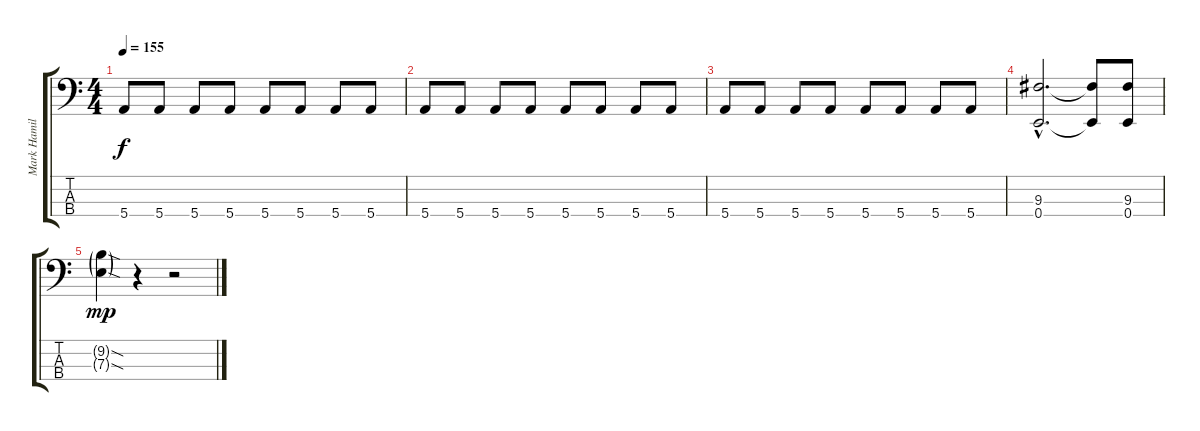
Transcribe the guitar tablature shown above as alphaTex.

\track ("Mark Hamilton" "Mark Hamil") {instrument electricbasspick}
\staff {score tabs}
\tuning (G2 D2 A1 E1) {hide}
\ts (4 4)
\tempo 155
\clef f4
\ks c
5.4.8{dy f} 5.4.8 5.4.8 5.4.8 5.4.8 5.4.8 5.4.8 5.4.8 |
5.4.8 5.4.8 5.4.8 5.4.8 5.4.8 5.4.8 5.4.8 5.4.8 |
5.4.8 5.4.8 5.4.8 5.4.8 5.4.8 5.4.8 5.4.8 5.4.8 |
(9.3{hac} 0.4{hac}).2{d} (9.3{t} 0.4{t}).8 (9.3 0.4).8 |
(9.2{sod g} 7.3{sod g}).4{dy mp} r.4 r.2
